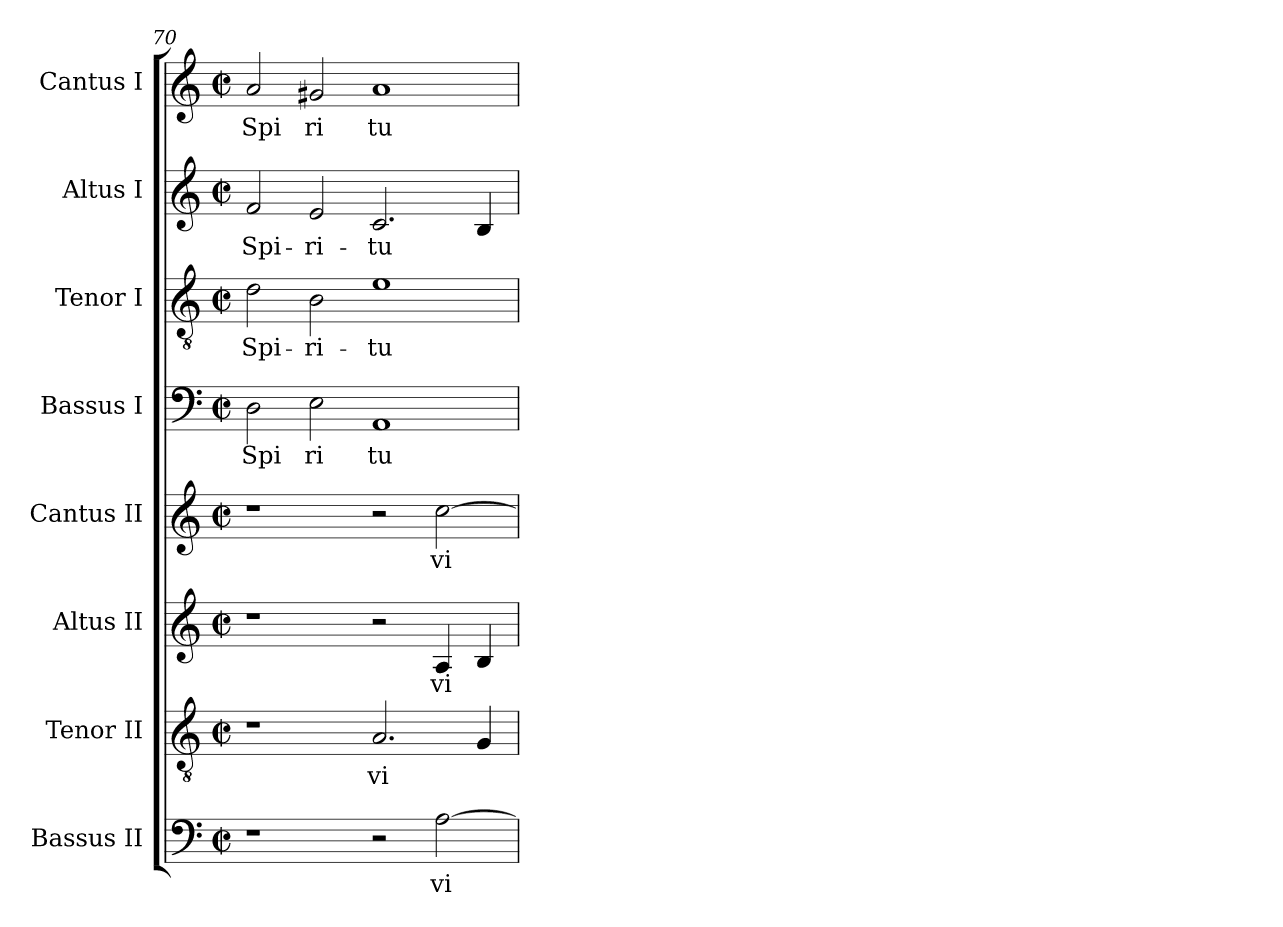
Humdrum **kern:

**kern	**text	**kern	**text	**kern	**text	**kern	**text	**kern	**text	**kern	**text	**kern	**text	**kern	**text
*part8	*part8	*part7	*part7	*part6	*part6	*part5	*part5	*part4	*part4	*part3	*part3	*part2	*part2	*part1	*part1
*staff8	*staff8	*staff7	*staff7	*staff6	*staff6	*staff5	*staff5	*staff4	*staff4	*staff3	*staff3	*staff2	*staff2	*staff1	*staff1
*I"Bassus II	*	*I"Tenor II	*	*I"Altus II	*	*I"Cantus II	*	*I"Bassus I	*	*I"Tenor I	*	*I"Altus I	*	*I"Cantus I	*
!!LO:LB:g=z
*clefF4	*	*clefGv2	*	*clefG2	*	*clefG2	*	*clefF4	*	*clefGv2	*	*clefG2	*	*clefG2	*
*M2/2	*	*M2/2	*	*M2/2	*	*M2/2	*	*M2/2	*	*M2/2	*	*M2/2	*	*M2/2	*
*met(c|)	*	*met(c|)	*	*met(c|)	*	*met(c|)	*	*met(c|)	*	*met(c|)	*	*met(c|)	*	*met(c|)	*
=70	=70	=70	=70	=70	=70	=70	=70	=70	=70	=70	=70	=70	=70	=70	=70
!	!	!	!	!	!	!	!	!	!LO:LY:b:cj	!	!LO:LY:b:cj	!	!LO:LY:b:cj	!	!LO:LY:b:cj
1r	.	1r	.	1r	.	1r	.	2D\	Spi	2d\	Spi-	2f/	Spi-	2a/	Spi
!	!	!	!	!	!	!	!	!	!LO:LY:b:cj	!	!LO:LY:b:cj	!	!LO:LY:b:cj	!	!LO:LY:b:cj
.	.	.	.	.	.	.	.	2E\	ri	2B\	-ri-	2e/	-ri-	2g#X/	ri
!	!	!	!LO:LY:b:cj	!	!	!	!	!	!LO:LY:b:cj	!	!LO:LY:b:cj	!	!LO:LY:b:cj	!	!LO:LY:b:cj
2r	.	2.A/	vi	2r	.	2r	.	1AA	tu	1e	-tu	2.c/	-tu	1a	tu
!	!LO:LY:b:cj	!	!	!	!LO:LY:b:cj	!	!LO:LY:b:cj	!	!	!	!	!	!	!	!
[>2A\	vi-	.	.	4A/	vi	[>2cc\	vi-	.	.	.	.	.	.	.	.
.	.	4G/	.	4B/	.	.	.	.	.	.	.	4B/	.	.	.
=	=	=	=	=	=	=	=	=	=	=	=	=	=	=	=
*-	*-	*-	*-	*-	*-	*-	*-	*-	*-	*-	*-	*-	*-	*-	*-
